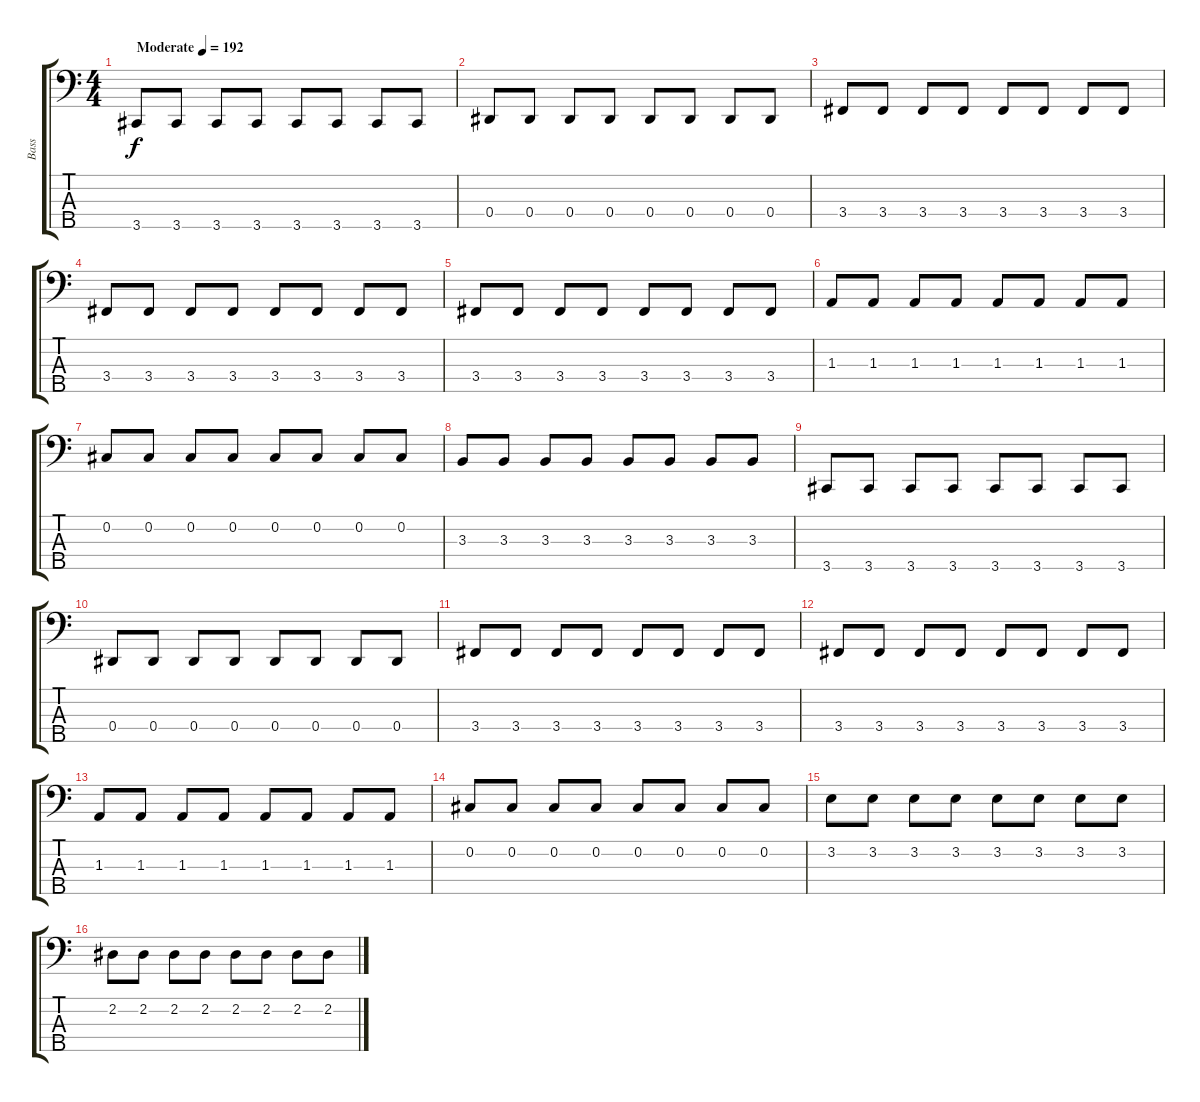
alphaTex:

\track ("Bass" "Bass") {instrument electricbasspick}
\staff {score tabs}
\tuning (Gb2 Db2 Ab1 Eb1 Bb0) {hide}
\ts (4 4)
\tempo (192 "Moderate")
\clef f4
\ks c
3.5.8{dy f instrument electricbasspick} 3.5.8 3.5.8 3.5.8 3.5.8 3.5.8 3.5.8 3.5.8 |
0.4.8 0.4.8 0.4.8 0.4.8 0.4.8 0.4.8 0.4.8 0.4.8 |
3.4.8 3.4.8 3.4.8 3.4.8 3.4.8 3.4.8 3.4.8 3.4.8 |
3.4.8 3.4.8 3.4.8 3.4.8 3.4.8 3.4.8 3.4.8 3.4.8 |
3.4.8 3.4.8 3.4.8 3.4.8 3.4.8 3.4.8 3.4.8 3.4.8 |
1.3.8 1.3.8 1.3.8 1.3.8 1.3.8 1.3.8 1.3.8 1.3.8 |
0.2.8 0.2.8 0.2.8 0.2.8 0.2.8 0.2.8 0.2.8 0.2.8 |
3.3.8 3.3.8 3.3.8 3.3.8 3.3.8 3.3.8 3.3.8 3.3.8 |
3.5.8 3.5.8 3.5.8 3.5.8 3.5.8 3.5.8 3.5.8 3.5.8 |
0.4.8 0.4.8 0.4.8 0.4.8 0.4.8 0.4.8 0.4.8 0.4.8 |
3.4.8 3.4.8 3.4.8 3.4.8 3.4.8 3.4.8 3.4.8 3.4.8 |
3.4.8 3.4.8 3.4.8 3.4.8 3.4.8 3.4.8 3.4.8 3.4.8 |
1.3.8 1.3.8 1.3.8 1.3.8 1.3.8 1.3.8 1.3.8 1.3.8 |
0.2.8 0.2.8 0.2.8 0.2.8 0.2.8 0.2.8 0.2.8 0.2.8 |
3.2.8 3.2.8 3.2.8 3.2.8 3.2.8 3.2.8 3.2.8 3.2.8 |
2.2.8 2.2.8 2.2.8 2.2.8 2.2.8 2.2.8 2.2.8 2.2.8
